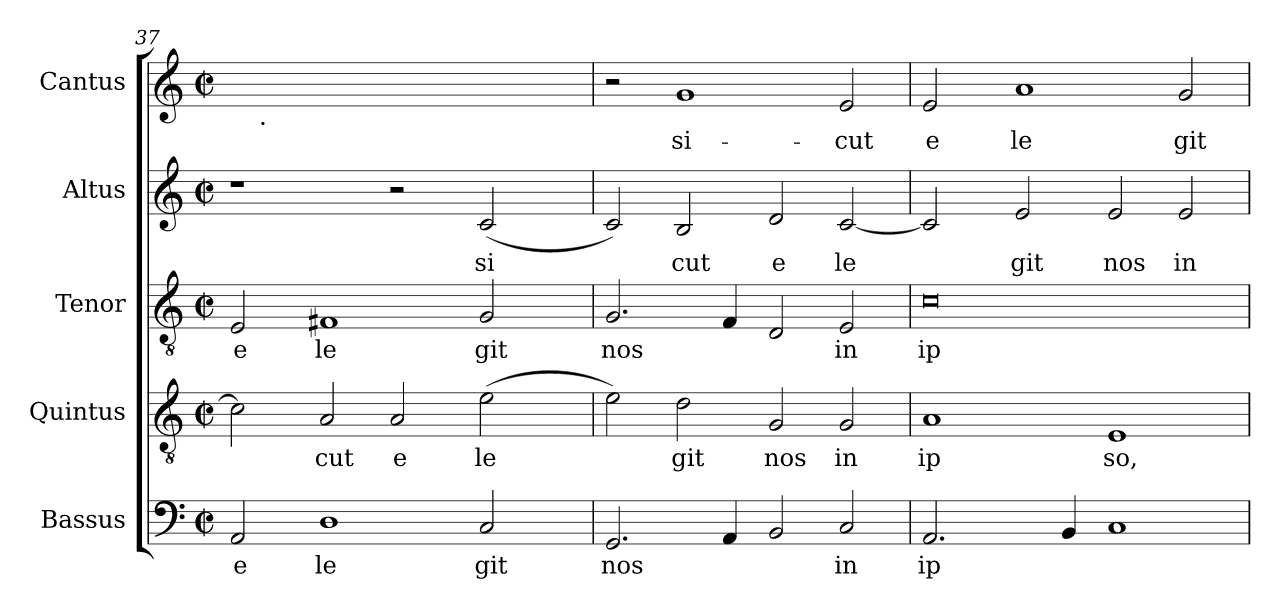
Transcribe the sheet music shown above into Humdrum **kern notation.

**kern	**text	**kern	**text	**kern	**text	**kern	**text	**kern	**text
*part5	*part5	*part4	*part4	*part3	*part3	*part2	*part2	*part1	*part1
*staff5	*staff5	*staff4	*staff4	*staff3	*staff3	*staff2	*staff2	*staff1	*staff1
*I"Bassus	*	*I"Quintus	*	*I"Tenor	*	*I"Altus	*	*I"Cantus	*
*clefF4	*	*clefGv2	*	*clefGv2	*	*clefG2	*	*clefG2	*
*M2/2	*	*M2/2	*	*M2/2	*	*M2/2	*	*M2/2	*
*met(c|)	*	*met(c|)	*	*met(c|)	*	*met(c|)	*	*met(c|)	*
=37	=37	=37	=37	=37	=37	=37	=37	=37	=37
!	!LO:LY:b:cj	!	!	!	!LO:LY:b:cj	!	!	!	!
2AA/	e	2c\]	.	2E/	e	1r	.	16..ryy	.
!	!	!	!	!	!	!	!	!LO:TX:b:t=.	!
.	.	.	.	.	.	.	.	1ryy	.
!	!LO:LY:b:cj	!	!LO:LY:b:cj	!	!LO:LY:b:cj	!	!	!	!
1D	le	2A/	cut	1F#X	le	.	.	.	.
!	!	!	!LO:LY:b:cj	!	!	!	!	!	!
.	.	2A/	e	.	.	2r	.	.	.
.	.	.	.	.	.	.	.	2ryy	.
!	!LO:LY:b:cj	!	!LO:LY:b:cj	!	!LO:LY:b:cj	!	!LO:LY:b:cj	!	!
2C/	git	(>2e\	le	2G/	git	(<2c/	si	.	.
.	.	.	.	.	.	.	.	4ryy	.
.	.	.	.	.	.	.	.	8ryy	.
.	.	.	.	.	.	.	.	64ryy	.
=38	=38	=38	=38	=38	=38	=38	=38	=38	=38
!	!LO:LY:b	!	!	!	!LO:LY:b	!	!	!	!
2.GG/	nos	2e\)	.	2.G/	nos	2c/)	.	2r	.
!	!	!	!LO:LY:b:cj	!	!	!	!LO:LY:b:cj	!	!LO:LY:b:cj
.	.	2d\	git	.	.	2B/	cut	1g	si-
4AA/	.	.	.	4F/	.	.	.	.	.
!	!	!	!LO:LY:b:cj	!	!	!	!LO:LY:b:cj	!	!
2BB/	.	2G/	nos	2D/	.	2d/	e	.	.
!	!LO:LY:b:cj	!	!LO:LY:b:cj	!	!LO:LY:b:cj	!	!LO:LY:b:cj	!	!LO:LY:b:cj
2C/	in	2G/	in	2E/	in	[>2c/	le	2e/	-cut
!!LO:LB:g=z
=39	=39	=39	=39	=39	=39	=39	=39	=39	=39
!	!LO:LY:b:cj	!	!LO:LY:b:cj	!	!LO:LY:b:cj	!	!	!	!LO:LY:b:cj
*	*	*	*	*^	*	*	*	*	*
2.AA/	ip	1A	ip	0c	4ryy	ip	2c/]	.	2e/	e
.	.	.	.	.	1..ryy	.	.	.	.	.
!	!	!	!	!	!	!	!	!LO:LY:b:cj	!	!LO:LY:b:cj
.	.	.	.	.	.	.	2e/	git	1a	le
4BB/	.	.	.	.	.	.	.	.	.	.
!	!	!	!LO:LY:b:cj	!	!	!	!	!LO:LY:b:cj	!	!
1C	.	1E	so,	.	.	.	2e/	nos	.	.
!	!	!	!	!	!	!	!	!LO:LY:b:cj	!	!LO:LY:b:cj
.	.	.	.	.	.	.	2e/	in	2g/	git
*	*	*	*	*v	*v	*	*	*	*	*
=	=	=	=	=	=	=	=	=	=
*-	*-	*-	*-	*-	*-	*-	*-	*-	*-
